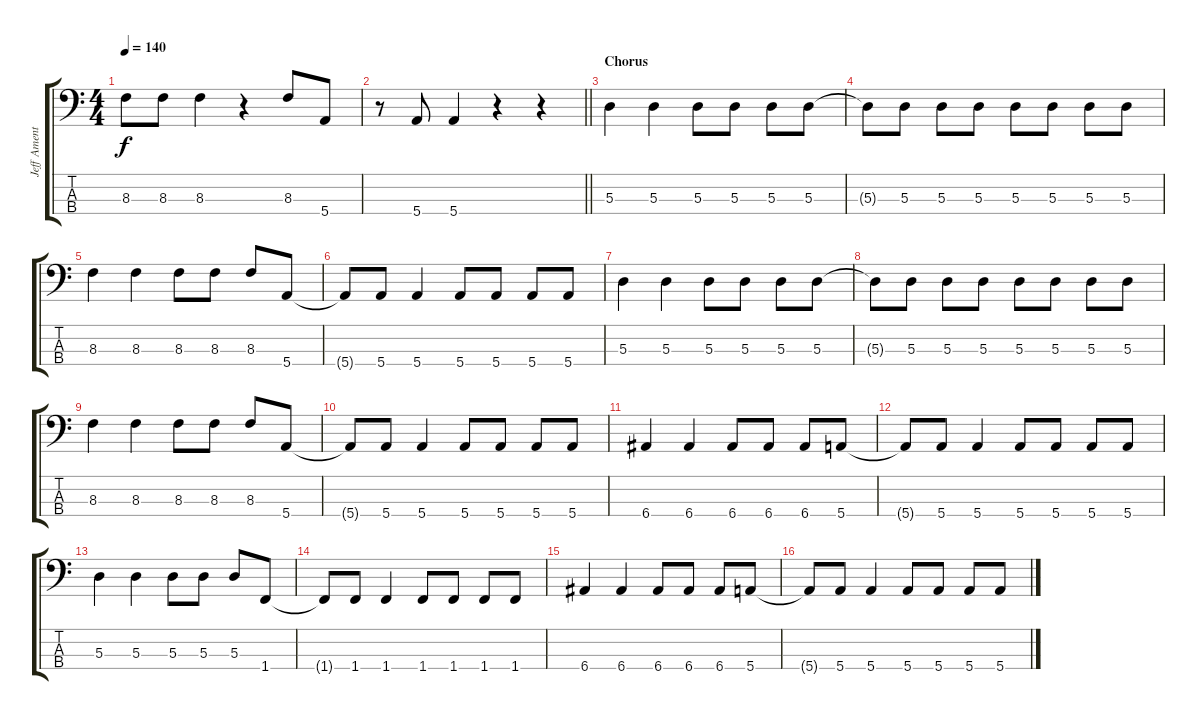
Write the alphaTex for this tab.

\track ("Jeff Ament" "Jeff Ament") {instrument electricbassfinger}
\staff {score tabs}
\tuning (G2 D2 A1 E1) {hide}
\ts (4 4)
\tempo 140
\clef f4
\ks c
8.3.8{dy f} 8.3.8 8.3.4 r.4 8.3.8 5.4.8 |
\barLineRight lightlight
r.8 5.4.8 5.4.4 r.4 r.4 |
\section ("" "Chorus")
5.3.4 5.3.4 5.3.8 5.3.8 5.3.8 5.3.8 |
5.3{t}.8 5.3.8 5.3.8 5.3.8 5.3.8 5.3.8 5.3.8 5.3.8 |
8.3.4 8.3.4 8.3.8 8.3.8 8.3.8 5.4.8 |
5.4{t}.8 5.4.8 5.4.4 5.4.8 5.4.8 5.4.8 5.4.8 |
5.3.4 5.3.4 5.3.8 5.3.8 5.3.8 5.3.8 |
5.3{t}.8 5.3.8 5.3.8 5.3.8 5.3.8 5.3.8 5.3.8 5.3.8 |
8.3.4 8.3.4 8.3.8 8.3.8 8.3.8 5.4.8 |
5.4{t}.8 5.4.8 5.4.4 5.4.8 5.4.8 5.4.8 5.4.8 |
6.4.4 6.4.4 6.4.8 6.4.8 6.4.8 5.4.8 |
5.4{t}.8 5.4.8 5.4.4 5.4.8 5.4.8 5.4.8 5.4.8 |
5.3.4 5.3.4 5.3.8 5.3.8 5.3.8 1.4.8 |
1.4{t}.8 1.4.8 1.4.4 1.4.8 1.4.8 1.4.8 1.4.8 |
6.4.4 6.4.4 6.4.8 6.4.8 6.4.8 5.4.8 |
5.4{t}.8 5.4.8 5.4.4 5.4.8 5.4.8 5.4.8 5.4.8
